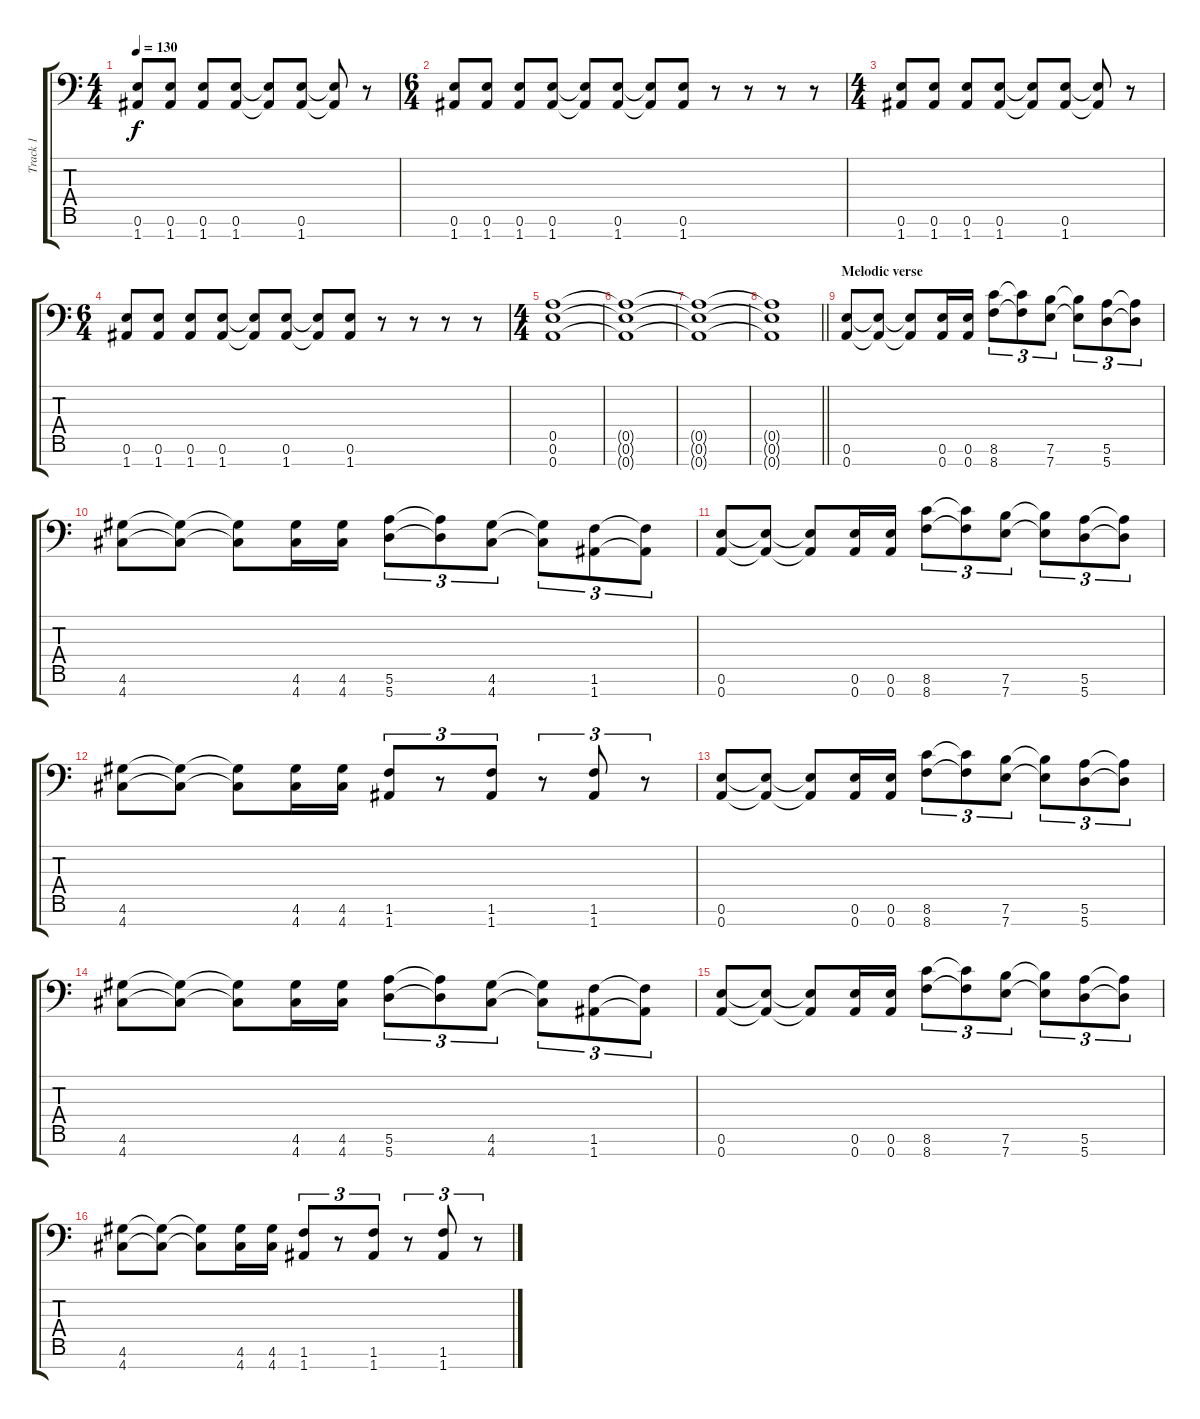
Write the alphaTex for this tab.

\track ("Track 1" "Track 1") {instrument distortionguitar}
\staff {score tabs}
\tuning (E4 B3 G3 D3 A2 E2 A1) {hide}
\ts (4 4)
\tempo 130
\clef f4
\ks c
(0.6 1.7).8{dy f} (0.6 1.7).8 (0.6 1.7).8 (0.6 1.7).8 (0.6{t} 1.7{t}).8 (0.6 1.7).8 (0.6{t} 1.7{t}).8 r.8 |
\ts (6 4)
(0.6 1.7).8 (0.6 1.7).8 (0.6 1.7).8 (0.6 1.7).8 (0.6{t} 1.7{t}).8 (0.6 1.7).8 (0.6{t} 1.7{t}).8 (0.6 1.7).8 r.8 r.8 r.8 r.8 |
\ts (4 4)
(0.6 1.7).8 (0.6 1.7).8 (0.6 1.7).8 (0.6 1.7).8 (0.6{t} 1.7{t}).8 (0.6 1.7).8 (0.6{t} 1.7{t}).8 r.8 |
\ts (6 4)
(0.6 1.7).8 (0.6 1.7).8 (0.6 1.7).8 (0.6 1.7).8 (0.6{t} 1.7{t}).8 (0.6 1.7).8 (0.6{t} 1.7{t}).8 (0.6 1.7).8 r.8 r.8 r.8 r.8 |
\ts (4 4)
(0.5 0.6 0.7).1 |
(0.5{t} 0.6{t} 0.7{t}).1 |
(0.5{t} 0.6{t} 0.7{t}).1 |
\barLineRight lightlight
(0.5{t} 0.6{t} 0.7{t}).1 |
\section ("" "Melodic verse")
(0.6 0.7).8 (0.6{t} 0.7{t}).8 (0.6{t} 0.7{t}).8 (0.6 0.7).16 (0.6 0.7).16 (8.6 8.7).8{tu (3 2)} (8.6{t} 8.7{t}).8{tu (3 2)} (7.6 7.7).8{tu (3 2)} (7.6{t} 7.7{t}).8{tu (3 2)} (5.6 5.7).8{tu (3 2)} (5.6{t} 5.7{t}).8{tu (3 2)} |
(4.6 4.7).8 (4.6{t} 4.7{t}).8 (4.6{t} 4.7{t}).8 (4.6 4.7).16 (4.6 4.7).16 (5.6 5.7).8{tu (3 2)} (5.6{t} 5.7{t}).8{tu (3 2)} (4.6 4.7).8{tu (3 2)} (4.6{t} 4.7{t}).8{tu (3 2)} (1.6 1.7).8{tu (3 2)} (1.6{t} 1.7{t}).8{tu (3 2)} |
(0.6 0.7).8 (0.6{t} 0.7{t}).8 (0.6{t} 0.7{t}).8 (0.6 0.7).16 (0.6 0.7).16 (8.6 8.7).8{tu (3 2)} (8.6{t} 8.7{t}).8{tu (3 2)} (7.6 7.7).8{tu (3 2)} (7.6{t} 7.7{t}).8{tu (3 2)} (5.6 5.7).8{tu (3 2)} (5.6{t} 5.7{t}).8{tu (3 2)} |
(4.6 4.7).8 (4.6{t} 4.7{t}).8 (4.6{t} 4.7{t}).8 (4.6 4.7).16 (4.6 4.7).16 (1.6 1.7).8{tu (3 2)} r.8{tu (3 2)} (1.6 1.7).8{tu (3 2)} r.8{tu (3 2)} (1.6 1.7).8{tu (3 2)} r.8{tu (3 2)} |
(0.6 0.7).8 (0.6{t} 0.7{t}).8 (0.6{t} 0.7{t}).8 (0.6 0.7).16 (0.6 0.7).16 (8.6 8.7).8{tu (3 2)} (8.6{t} 8.7{t}).8{tu (3 2)} (7.6 7.7).8{tu (3 2)} (7.6{t} 7.7{t}).8{tu (3 2)} (5.6 5.7).8{tu (3 2)} (5.6{t} 5.7{t}).8{tu (3 2)} |
(4.6 4.7).8 (4.6{t} 4.7{t}).8 (4.6{t} 4.7{t}).8 (4.6 4.7).16 (4.6 4.7).16 (5.6 5.7).8{tu (3 2)} (5.6{t} 5.7{t}).8{tu (3 2)} (4.6 4.7).8{tu (3 2)} (4.6{t} 4.7{t}).8{tu (3 2)} (1.6 1.7).8{tu (3 2)} (1.6{t} 1.7{t}).8{tu (3 2)} |
(0.6 0.7).8 (0.6{t} 0.7{t}).8 (0.6{t} 0.7{t}).8 (0.6 0.7).16 (0.6 0.7).16 (8.6 8.7).8{tu (3 2)} (8.6{t} 8.7{t}).8{tu (3 2)} (7.6 7.7).8{tu (3 2)} (7.6{t} 7.7{t}).8{tu (3 2)} (5.6 5.7).8{tu (3 2)} (5.6{t} 5.7{t}).8{tu (3 2)} |
(4.6 4.7).8 (4.6{t} 4.7{t}).8 (4.6{t} 4.7{t}).8 (4.6 4.7).16 (4.6 4.7).16 (1.6 1.7).8{tu (3 2)} r.8{tu (3 2)} (1.6 1.7).8{tu (3 2)} r.8{tu (3 2)} (1.6 1.7).8{tu (3 2)} r.8{tu (3 2)}
